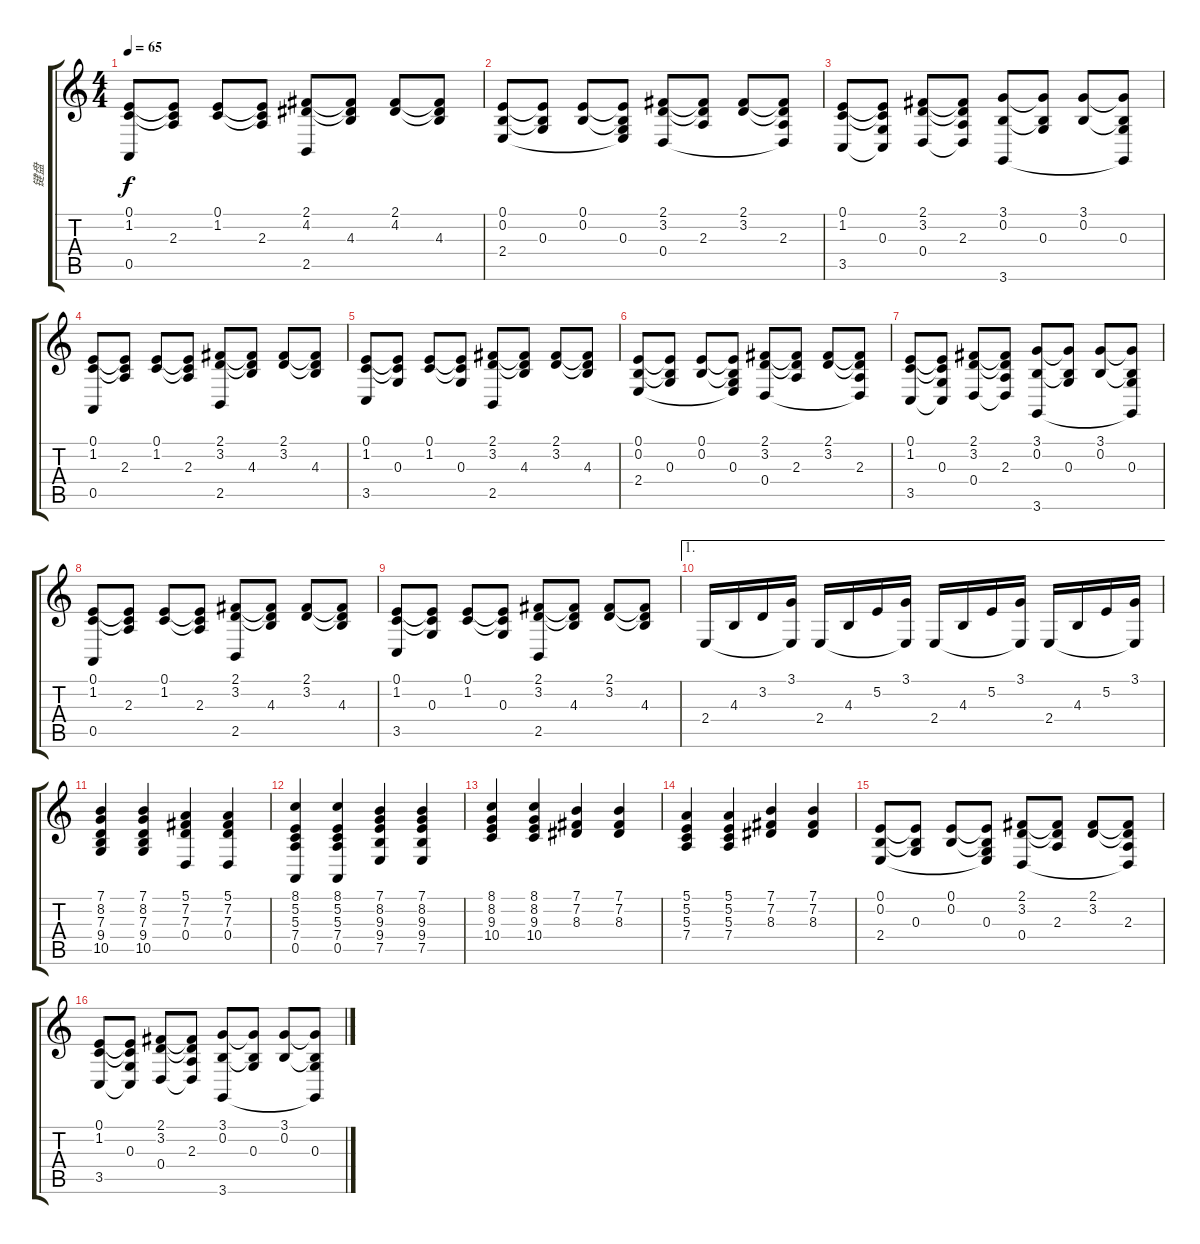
\track ("键盘" "键盘") {instrument acousticgrandpiano}
\staff {score tabs}
\tuning (E4 B3 G3 D3 A2 E2) {hide}
\ts (4 4)
\tempo 65
\clef g2
\ks c
(0.1 1.2 0.5).8{dy f} (0.1{t} 1.2{t} 2.3).8 (0.1 1.2).8 (0.1{t} 1.2{t} 2.3).8 (2.1 4.2 2.5).8 (2.1{t} 4.2{t} 4.3).8 (2.1 4.2).8 (2.1{t} 4.2{t} 4.3).8 |
(0.1 0.2 2.4).8 (0.1{t} 0.2{t} 0.3).8 (0.1 0.2).8 (0.1{t} 0.2{t} 0.3 2.4{t}).8 (2.1 3.2 0.4).8 (2.1{t} 3.2{t} 2.3).8 (2.1 3.2).8 (2.1{t} 3.2{t} 2.3 0.4{t}).8 |
(0.1 1.2 3.5).8 (0.1{t} 1.2{t} 0.3 3.5{t}).8 (2.1 3.2 0.4).8 (2.1{t} 3.2{t} 2.3 0.4{t}).8 (3.1 0.2 3.6).8 (3.1{t} 0.2{t} 0.3).8 (3.1 0.2).8 (3.1{t} 0.2{t} 0.3 3.6{t}).8 |
(0.1 1.2 0.5).8{txt ""} (0.1{t} 1.2{t} 2.3).8 (0.1 1.2).8 (0.1{t} 1.2{t} 2.3).8 (2.1 3.2 2.5).8 (2.1{t} 3.2{t} 4.3).8 (2.1 3.2).8 (2.1{t} 3.2{t} 4.3).8 |
(0.1 1.2 3.5).8 (0.1{t} 1.2{t} 0.3).8 (0.1 1.2).8 (0.1{t} 1.2{t} 0.3).8 (2.1 3.2 2.5).8 (2.1{t} 3.2{t} 4.3).8 (2.1 3.2).8 (2.1{t} 3.2{t} 4.3).8 |
(0.1 0.2 2.4).8 (0.1{t} 0.2{t} 0.3).8 (0.1 0.2).8 (0.1{t} 0.2{t} 0.3 2.4{t}).8 (2.1 3.2 0.4).8 (2.1{t} 3.2{t} 2.3).8 (2.1 3.2).8 (2.1{t} 3.2{t} 2.3 0.4{t}).8 |
(0.1 1.2 3.5).8 (0.1{t} 1.2{t} 0.3 3.5{t}).8 (2.1 3.2 0.4).8 (2.1{t} 3.2{t} 2.3 0.4{t}).8 (3.1 0.2 3.6).8 (3.1{t} 0.2{t} 0.3).8 (3.1 0.2).8 (3.1{t} 0.2{t} 0.3 3.6{t}).8 |
(0.1 1.2 0.5).8 (0.1{t} 1.2{t} 2.3).8 (0.1 1.2).8 (0.1{t} 1.2{t} 2.3).8 (2.1 3.2 2.5).8 (2.1{t} 3.2{t} 4.3).8 (2.1 3.2).8 (2.1{t} 3.2{t} 4.3).8 |
(0.1 1.2 3.5).8 (0.1{t} 1.2{t} 0.3).8 (0.1 1.2).8 (0.1{t} 1.2{t} 0.3).8 (2.1 3.2 2.5).8 (2.1{t} 3.2{t} 4.3).8 (2.1 3.2).8 (2.1{t} 3.2{t} 4.3).8 |
\ae 1
2.4.16 4.3.16 3.2.16 (3.1 2.4{t}).16 2.4.16 4.3.16 5.2.16 (3.1 2.4{t}).16 2.4.16 4.3.16 5.2.16 (3.1 2.4{t}).16 2.4.16 4.3.16 5.2.16 (3.1 2.4{t}).16 |
(7.1 8.2 7.3 9.4 10.5).4 (7.1 8.2 7.3 9.4 10.5).4 (5.1 7.2 7.3 0.4).4 (5.1 7.2 7.3 0.4).4 |
(8.1 5.2 5.3 7.4 0.5).4 (8.1 5.2 5.3 7.4 0.5).4 (7.1 8.2 9.3 9.4 7.5).4 (7.1 8.2 9.3 9.4 7.5).4 |
(8.1 8.2 9.3 10.4).4 (8.1 8.2 9.3 10.4).4 (7.1 7.2 8.3).4 (7.1 7.2 8.3).4 |
(5.1 5.2 5.3 7.4).4 (5.1 5.2 5.3 7.4).4 (7.1 7.2 8.3).4 (7.1 7.2 8.3).4 |
(0.1 0.2 2.4).8 (0.1{t} 0.2{t} 0.3).8 (0.1 0.2).8 (0.1{t} 0.2{t} 0.3 2.4{t}).8 (2.1 3.2 0.4).8 (2.1{t} 3.2{t} 2.3).8 (2.1 3.2).8 (2.1{t} 3.2{t} 2.3 0.4{t}).8 |
(0.1 1.2 3.5).8 (0.1{t} 1.2{t} 0.3 3.5{t}).8 (2.1 3.2 0.4).8 (2.1{t} 3.2{t} 2.3 0.4{t}).8 (3.1 0.2 3.6).8 (3.1{t} 0.2{t} 0.3).8 (3.1 0.2).8 (3.1{t} 0.2{t} 0.3 3.6{t}).8
